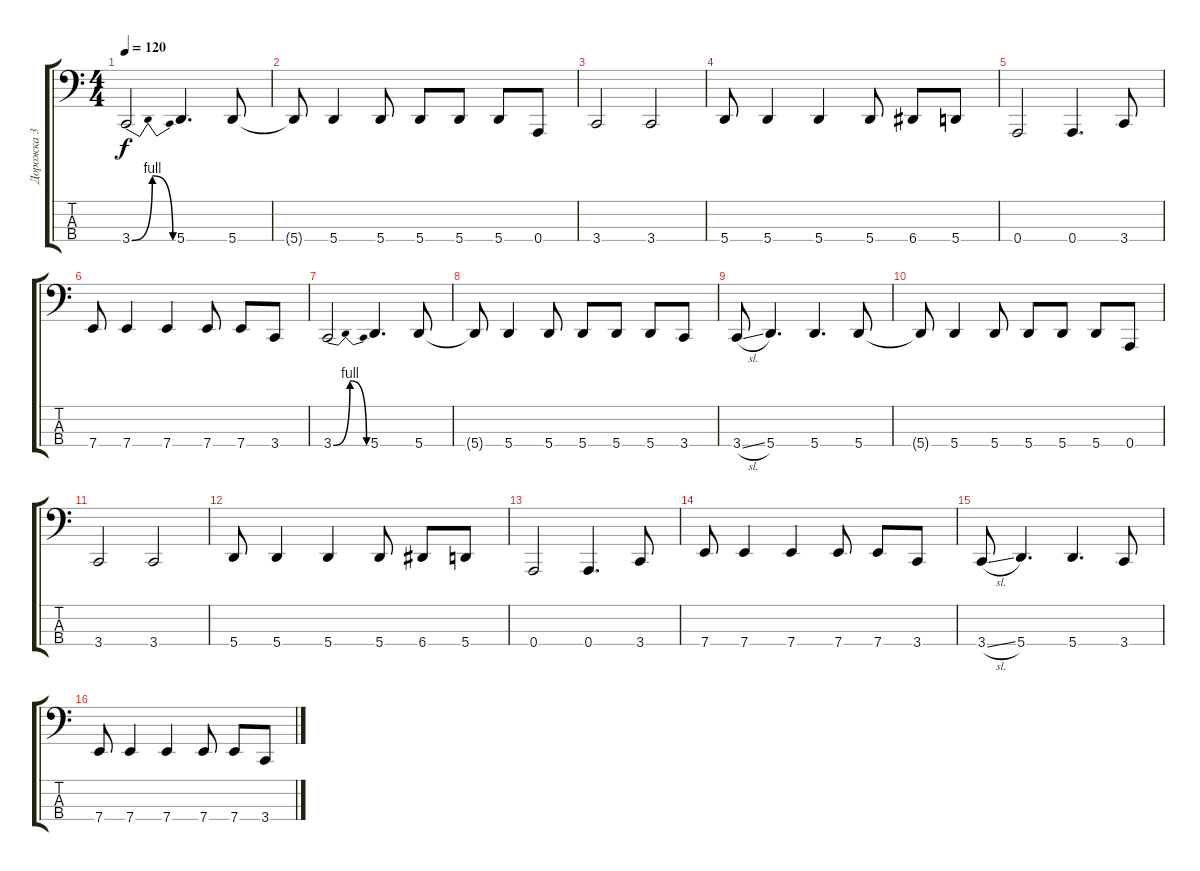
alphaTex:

\track ("Дорожка 3" "Дорожка 3") {instrument electricbassfinger}
\staff {score tabs}
\tuning (D2 A1 E1 A0) {hide}
\ts (4 4)
\tempo 120
\clef f4
\ks c
3.4{be (bendrelease 0 0 30 4 45 4 60 0)}.2{dy f} 5.4.4{d} 5.4.8 |
5.4{t}.8 5.4.4 5.4.8 5.4.8 5.4.8 5.4.8 0.4.8 |
3.4.2 3.4.2 |
5.4.8 5.4.4 5.4.4 5.4.8 6.4.8 5.4.8 |
0.4.2 0.4.4{d} 3.4.8 |
7.4.8 7.4.4 7.4.4 7.4.8 7.4.8 3.4.8 |
3.4{be (bendrelease 0 0 30 4 45 4 60 0)}.2 5.4.4{d} 5.4.8 |
5.4{t}.8 5.4.4 5.4.8 5.4.8 5.4.8 5.4.8 3.4.8 |
3.4{sl}.8 5.4.4{d} 5.4.4{d} 5.4.8 |
5.4{t}.8 5.4.4 5.4.8 5.4.8 5.4.8 5.4.8 0.4.8 |
3.4.2 3.4.2 |
5.4.8 5.4.4 5.4.4 5.4.8 6.4.8 5.4.8 |
0.4.2 0.4.4{d} 3.4.8 |
7.4.8 7.4.4 7.4.4 7.4.8 7.4.8 3.4.8 |
3.4{sl}.8 5.4.4{d} 5.4.4{d} 3.4.8 |
7.4.8 7.4.4 7.4.4 7.4.8 7.4.8 3.4.8
